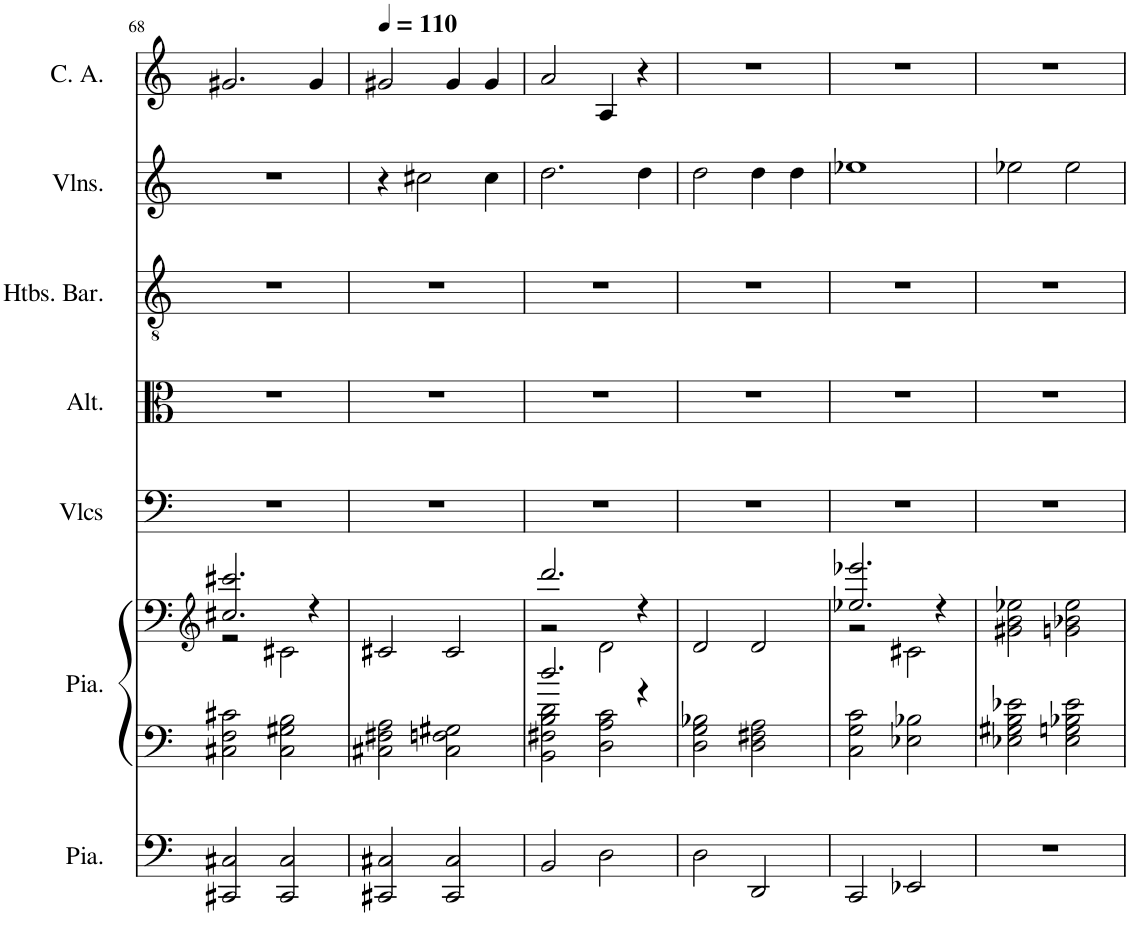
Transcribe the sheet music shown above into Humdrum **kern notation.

**kern	**kern	**kern	**kern	**kern	**kern	**kern	**kern
*part7	*part6	*part6	*part5	*part4	*part3	*part2	*part1
*staff8	*staff7	*staff6	*staff5	*staff4	*staff3	*staff2	*staff1
*I"Piano, Pedals	*I"Piano, Organ	*	*I"Violoncelles, Bass	*I"Altos, Tenor	*I"Hautbois Baryton, Alto	*I"Violons, Soprano	*I"Cor anglais, Baritone solo
*I'Pia.	*I'Pia.	*	*I'Vlcs	*I'Alt.	*I'Htbs. Bar.	*I'Vlns.	*I'C. A.
!!LO:PB:g=z
*clefF4	*clefF4	*clefG2	*clefF4	*clefC3	*clefGv2	*clefG2	*clefG2
*	*	*	*	*	*	*	*Trd4c7
*k[]	*k[]	*k[]	*k[]	*k[]	*k[]	*k[]	*k[]
*M4/4	*M4/4	*M4/4	*M4/4	*M4/4	*M4/4	*M4/4	*M4/4
=68	=68	=68	=68	=68	=68	=68	=68
*	*	*^	*	*	*	*	*
2CC#X/ 2C#X/	2C#X\ 2F\ 2c#X\	2.cc#X/ 2.ccc#X/	2r	1r	1r	1r	1r	2.g#X/
2CC#/ 2C#/	2C#\ 2G#X\ 2B\	.	2c#X\	.	.	.	.	.
.	.	4r	.	.	.	.	.	4g#/
*	*	*v	*v	*	*	*	*	*
=69	=69	=69	=69	=69	=69	=69	=69
*	*	*	*	*	*	*	*MM110
2CC#X/ 2C#X/	2C#X\ 2F#X\ 2A\	2c#X/	1r	1r	1r	4r	2g#X/
.	.	.	.	.	.	2cc#X\	.
2CC#/ 2C#/	2C#\ 2Fn\ 2G#X\	2c#/	.	.	.	.	4g#/
.	.	.	.	.	.	4cc#\	4g#/
=70	=70	=70	=70	=70	=70	=70	=70
*	*^	*^	*	*	*	*	*
2BB/	2.dd/	2BB\ 2F#X\ 2B\ 2d\	2.ddd/	2r	1r	1r	1r	2.dd\	2a/
2D\	.	2D\ 2A\ 2c\	.	2d\	.	.	.	.	4A/
.	4r	.	4r	.	.	.	.	4dd\	4r
*	*v	*v	*	*	*	*	*	*	*
*	*	*v	*v	*	*	*	*	*
=71	=71	=71	=71	=71	=71	=71	=71
2D\	2D\ 2G\ 2B-X\	2d/	1r	1r	1r	2dd\	1r
2DD/	2D\ 2F#X\ 2A\	2d/	.	.	.	4dd\	.
.	.	.	.	.	.	4dd\	.
=72	=72	=72	=72	=72	=72	=72	=72
*	*	*^	*	*	*	*	*
2CC/	2C\ 2G\ 2c\	2.ee-X/ 2.eee-X/	2r	1r	1r	1r	1ee-X	1r
2EE-X/	2E-X\ 2B-X\	.	2c#X\	.	.	.	.	.
.	.	4r	.	.	.	.	.	.
*	*	*v	*v	*	*	*	*	*
=73	=73	=73	=73	=73	=73	=73	=73
1r	2E-X\ 2G#X\ 2B\ 2e-X\	2g#X\ 2b\ 2ee-X\	1r	1r	1r	2ee-X\	1r
.	2E-\ 2Gn\ 2B-X\ 2e-\	2gn\ 2b-X\ 2ee-\	.	.	.	2ee-\	.
=	=	=	=	=	=	=	=
*-	*-	*-	*-	*-	*-	*-	*-
